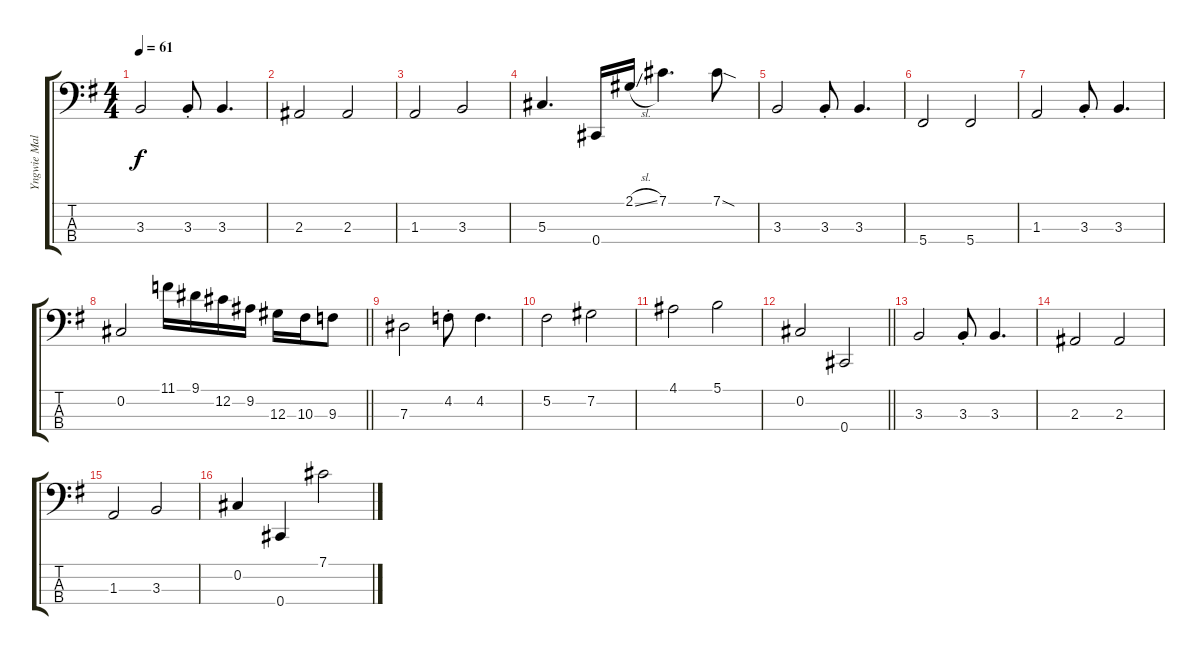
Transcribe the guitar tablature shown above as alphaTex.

\track ("Yngwie Malmsteen" "Yngwie Mal") {instrument electricbassfinger}
\staff {score tabs}
\tuning (Gb2 Db2 Ab1 Db1) {hide}
\ts (4 4)
\tempo 61
\clef f4
\ks g
3.3.2{dy f} 3.3{st}.8 3.3.4{d} |
2.3.2 2.3.2 |
1.3.2 3.3.2 |
5.3.4{d} 0.4.16 2.1{sl}.16 7.1.4{d} 7.1{sod}.8 |
3.3.2 3.3{st}.8 3.3.4{d} |
5.4.2 5.4.2 |
1.3.2 3.3{st}.8 3.3.4{d} |
\barLineRight lightlight
0.2.2 11.1.16 9.1.16 12.2.16 9.2.16 12.3.16 10.3.16 9.3.8 |
7.3.2 4.2{st}.8 4.2.4{d} |
5.2.2 7.2.2 |
4.1.2 5.1.2 |
\barLineRight lightlight
0.2.2 0.4.2 |
3.3.2 3.3{st}.8 3.3.4{d} |
2.3.2 2.3.2 |
1.3.2 3.3.2 |
0.2.4 0.4.4 7.1.2
